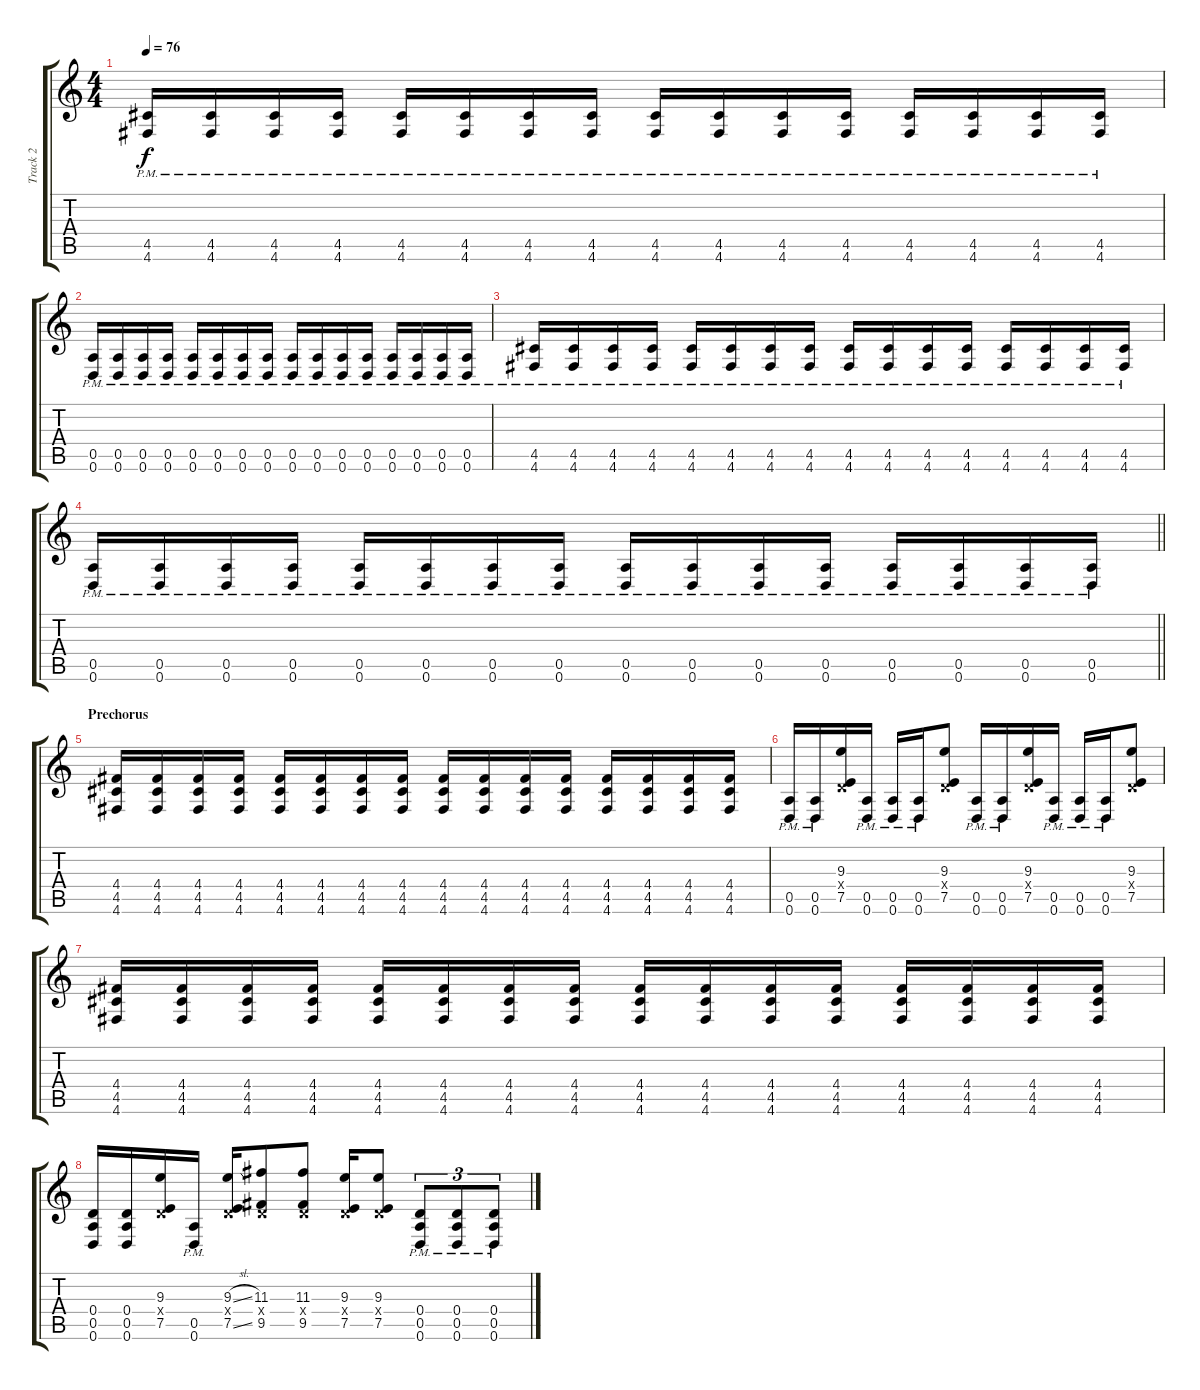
\track ("Track 2" "Track 2") {instrument distortionguitar}
\staff {score tabs}
\tuning (E4 B3 G3 D3 A2 D2) {hide}
\ts (4 4)
\tempo 76
\clef g2
\ks c
(4.5{pm} 4.6{pm}).16{dy f instrument electricguitarjazz} (4.5{pm} 4.6{pm}).16 (4.5{pm} 4.6{pm}).16 (4.5{pm} 4.6{pm}).16 (4.5{pm} 4.6{pm}).16 (4.5{pm} 4.6{pm}).16 (4.5{pm} 4.6{pm}).16 (4.5{pm} 4.6{pm}).16 (4.5{pm} 4.6{pm}).16 (4.5{pm} 4.6{pm}).16 (4.5{pm} 4.6{pm}).16 (4.5{pm} 4.6{pm}).16 (4.5{pm} 4.6{pm}).16 (4.5{pm} 4.6{pm}).16 (4.5{pm} 4.6{pm}).16 (4.5{pm} 4.6{pm}).16 |
(0.5{pm} 0.6{pm}).16 (0.5{pm} 0.6{pm}).16 (0.5{pm} 0.6{pm}).16 (0.5{pm} 0.6{pm}).16 (0.5{pm} 0.6{pm}).16 (0.5{pm} 0.6{pm}).16 (0.5{pm} 0.6{pm}).16 (0.5{pm} 0.6{pm}).16 (0.5{pm} 0.6{pm}).16 (0.5{pm} 0.6{pm}).16 (0.5{pm} 0.6{pm}).16 (0.5{pm} 0.6{pm}).16 (0.5{pm} 0.6{pm}).16 (0.5{pm} 0.6{pm}).16 (0.5{pm} 0.6{pm}).16 (0.5{pm} 0.6{pm}).16 |
(4.5{pm} 4.6{pm}).16 (4.5{pm} 4.6{pm}).16 (4.5{pm} 4.6{pm}).16 (4.5{pm} 4.6{pm}).16 (4.5{pm} 4.6{pm}).16 (4.5{pm} 4.6{pm}).16 (4.5{pm} 4.6{pm}).16 (4.5{pm} 4.6{pm}).16 (4.5{pm} 4.6{pm}).16 (4.5{pm} 4.6{pm}).16 (4.5{pm} 4.6{pm}).16 (4.5{pm} 4.6{pm}).16 (4.5{pm} 4.6{pm}).16 (4.5{pm} 4.6{pm}).16 (4.5{pm} 4.6{pm}).16 (4.5{pm} 4.6{pm}).16 |
\barLineRight lightlight
(0.5{pm} 0.6{pm}).16 (0.5{pm} 0.6{pm}).16 (0.5{pm} 0.6{pm}).16 (0.5{pm} 0.6{pm}).16 (0.5{pm} 0.6{pm}).16 (0.5{pm} 0.6{pm}).16 (0.5{pm} 0.6{pm}).16 (0.5{pm} 0.6{pm}).16 (0.5{pm} 0.6{pm}).16 (0.5{pm} 0.6{pm}).16 (0.5{pm} 0.6{pm}).16 (0.5{pm} 0.6{pm}).16 (0.5{pm} 0.6{pm}).16 (0.5{pm} 0.6{pm}).16 (0.5{pm} 0.6{pm}).16 (0.5{pm} 0.6{pm}).16 |
\section ("" "Prechorus")
(4.4 4.5 4.6).16{instrument distortionguitar} (4.4 4.5 4.6).16 (4.4 4.5 4.6).16 (4.4 4.5 4.6).16 (4.4 4.5 4.6).16 (4.4 4.5 4.6).16 (4.4 4.5 4.6).16 (4.4 4.5 4.6).16 (4.4 4.5 4.6).16 (4.4 4.5 4.6).16 (4.4 4.5 4.6).16 (4.4 4.5 4.6).16 (4.4 4.5 4.6).16 (4.4 4.5 4.6).16 (4.4 4.5 4.6).16 (4.4 4.5 4.6).16 |
(0.5{pm} 0.6{pm}).16 (0.5{pm} 0.6{pm}).16 (9.3 0.4{x} 7.5).16 (0.5{pm} 0.6{pm}).16 (0.5{pm} 0.6{pm}).16 (0.5{pm} 0.6{pm}).16 (9.3 0.4{x} 7.5).8 (0.5{pm} 0.6{pm}).16 (0.5{pm} 0.6{pm}).16 (9.3 0.4{x} 7.5).16 (0.5{pm} 0.6{pm}).16 (0.5{pm} 0.6{pm}).16 (0.5{pm} 0.6{pm}).16 (9.3 0.4{x} 7.5).8 |
(4.4 4.5 4.6).16 (4.4 4.5 4.6).16 (4.4 4.5 4.6).16 (4.4 4.5 4.6).16 (4.4 4.5 4.6).16 (4.4 4.5 4.6).16 (4.4 4.5 4.6).16 (4.4 4.5 4.6).16 (4.4 4.5 4.6).16 (4.4 4.5 4.6).16 (4.4 4.5 4.6).16 (4.4 4.5 4.6).16 (4.4 4.5 4.6).16 (4.4 4.5 4.6).16 (4.4 4.5 4.6).16 (4.4 4.5 4.6).16 |
(0.4 0.5 0.6).16 (0.4 0.5 0.6).16 (9.3 0.4{x} 7.5).16 (0.5{pm} 0.6{pm}).16 (9.3{sl} 0.4{x} 7.5{sl}).16 (11.3 0.4{x} 9.5).8 (11.3 0.4{x} 9.5).8 (9.3 0.4{x} 7.5).16 (9.3 0.4{x} 7.5).8 (0.4 0.5{pm} 0.6{pm}).8{tu (3 2)} (0.4 0.5{pm} 0.6{pm}).8{tu (3 2)} (0.4 0.5{pm} 0.6{pm}).8{tu (3 2)}
